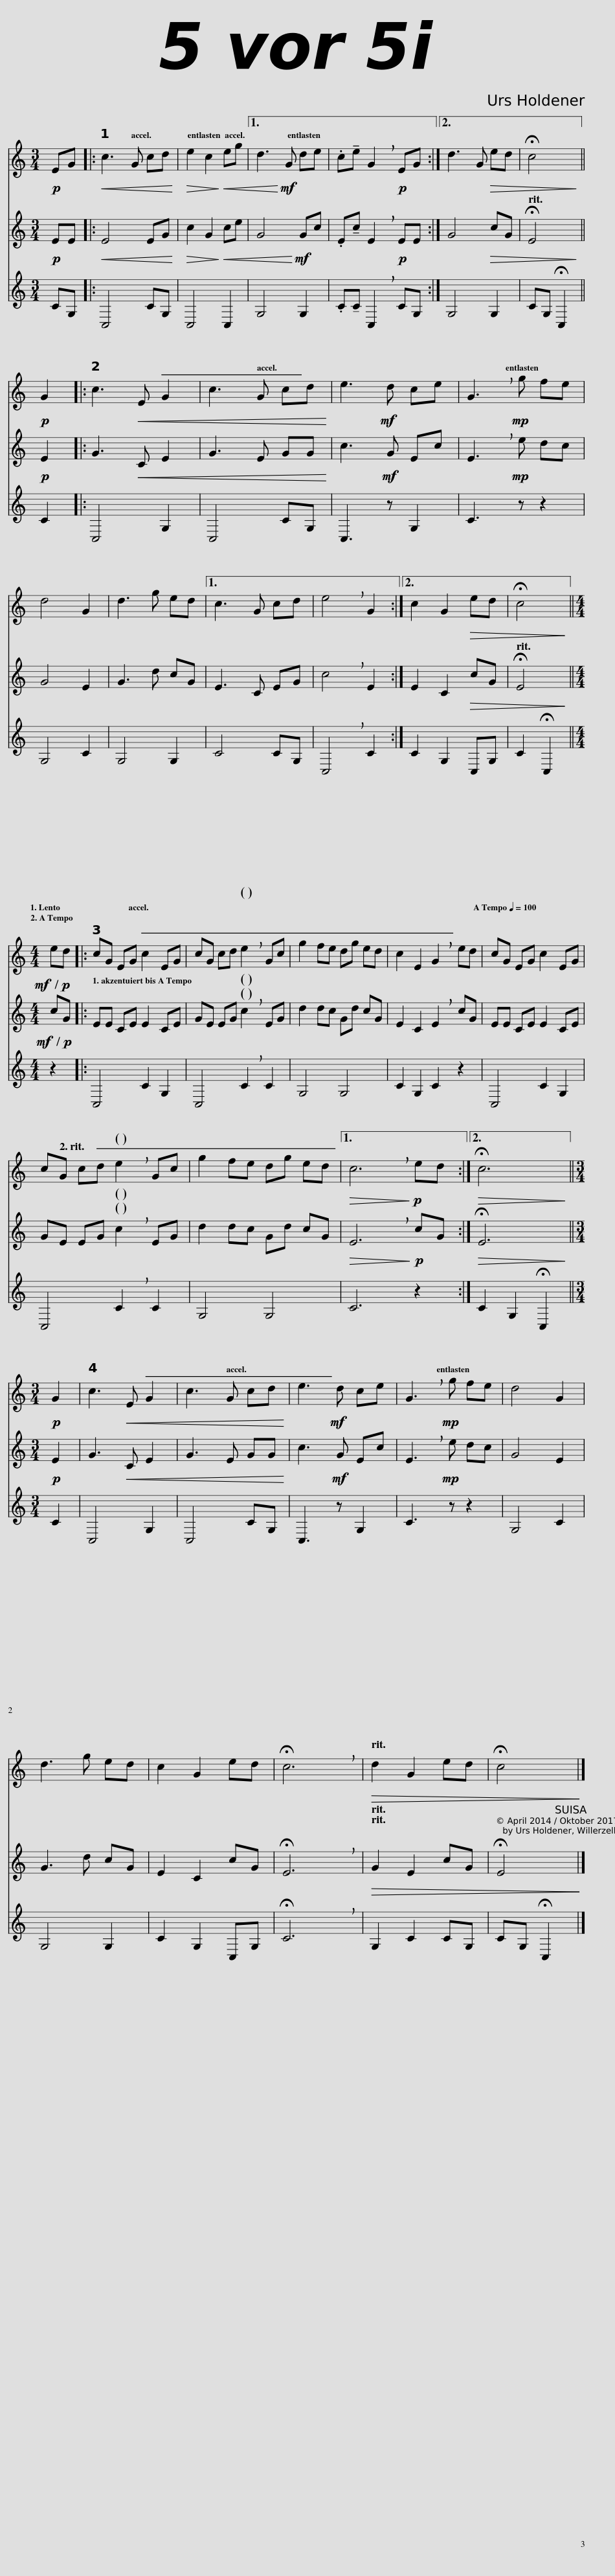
X:1
%%score { 1 | 2 | 3 }
L:1/8
M:3/4
I:linebreak $
K:none
V:1 treble transpose=-7
V:2 treble transpose="-7 "
V:3 treble transpose="-7 "
V:1
[K:C]!p! EG |:!<(! c3[Q:1/4=120] G cd!<)! |!>(! e2 c2!>)!!<(! eg |1 d3!<)!!mf! G de | .c!tenuto!e !breath!G2!p! EG :|2 %5
 d3 G!>(! ed |[Q:1/4=120] !fermata!c4!>)! ||$!p! G2 |: c3!<(! E G2 | c3[Q:1/4=120] G cd!<)! | %10
 e3!mf! d ce | !breath!G3!mp! g fe |$ d4 G2 | d3 g ed |1 c3 G cd | %15
 !breath!e4 G2 :|2 c2 G2!>(! ed |[Q:1/4=120] !fermata!c4!>)! ||$[M:4/4][Q:1/4=100]!p!!mf! ed |:[Q:1/4=80] cG EG c2 EG | %20
 cG cd[Q:1/4=80][Q:1/4=80][Q:1/4=80] !breath!e2 Gc | g2 fe dg ed | c2 E2 !breath!G2 ed | cG EG c2 EG |$ c[Q:1/4=120]G cd[Q:1/4=120][Q:1/4=120][Q:1/4=120] !breath!e2 Gc | %25
 g2 fe dg ed |1!>(! !breath!c6!>)!!p! ed :|2!>(! !fermata!c6!>)! ||$[M:3/4]!p! G2 | c3!<(! E G2 | %30
 c3[Q:1/4=120] G cd!<)! | e3!mf! d ce | !breath!G3!mp! g fe | d4 G2 |$ d3 g ed | %35
 c2 G2 ed | !breath!!fermata!c6 |[Q:1/4=120][Q:1/4=120][Q:1/4=120]!>(! d2 G2 ed | !fermata!c4!>)! |] %39
V:2
[K:C]!p! EE |:!<(! E4 EG!<)! |!>(! c2 G2!>)!!<(! ce |1 G4!<)!!mf! Gc | .E!tenuto!c !breath!E2!p! EE :|2 %5
 G4!>(! cG | !fermata!E4!>)! ||$!p! E2 |: G3!<(! C E2 | G3 E GG!<)! | %10
 c3!mf! G Ec | !breath!E3!mp! e dc |$ G4 E2 | G3 d cG |1 E3 C EG | %15
 !breath!c4 E2 :|2 E2 C2!>(! cG | !fermata!E4!>)! ||$[M:4/4]!p!!mf! cG |: EE CE E2 CE | %20
 GE EG !breath!c2 EG | d2 dc Gd cG | E2 C2 !breath!E2 cG | EE CE E2 CE |$ GE EG !breath!c2 EG | %25
 d2 dc Gd cG |1!>(! !breath!E6!>)!!p! cG :|2!>(! !fermata!E6!>)! ||$[M:3/4]!p! E2 | G3!<(! C E2 | %30
 G3 E GG!<)! | c3!mf! G Ec | !breath!E3!mp! e dc | G4 E2 |$ G3 d cG | %35
 E2 C2 cG | !breath!!fermata!E6 |!>(! G2 E2 cG | !fermata!E4!>)! |] %39
V:3
[K:C] CG, |: C,4 CG, | C,4 C,2 |1 G,4 G,2 | .C!tenuto!C !breath!C,2 CG, :|2 %5
 G,4 G,2 | CG, !fermata!C,2 ||$ C2 |: C,4 G,2 | C,4 CG, | %10
 C,3 z G,2 | C3 z z2 |$ G,4 C2 | G,4 G,2 |1 C4 CG, | %15
 !breath!C,4 C2 :|2 C2 G,2 C,G, | C2 !fermata!C,2 ||$[M:4/4] z2 |: C,4 C2 G,2 | %20
 C,4 !breath!C2 C2 | G,4 G,4 | C2 G,2 C2 z2 | C,4 C2 G,2 |$ C,4 !breath!C2 C2 | %25
 G,4 G,4 |1 C6 z2 :|2 C2 G,2 !fermata!C,2 ||$[M:3/4] C2 | C,4 G,2 | %30
 C,4 CG, | C,3 z G,2 | C3 z z2 | G,4 C2 |$ G,4 G,2 | %35
 C2 G,2 C,G, | !breath!!fermata!C6 | G,2 C2 CG, | CG, !fermata!C,2 |] %39
